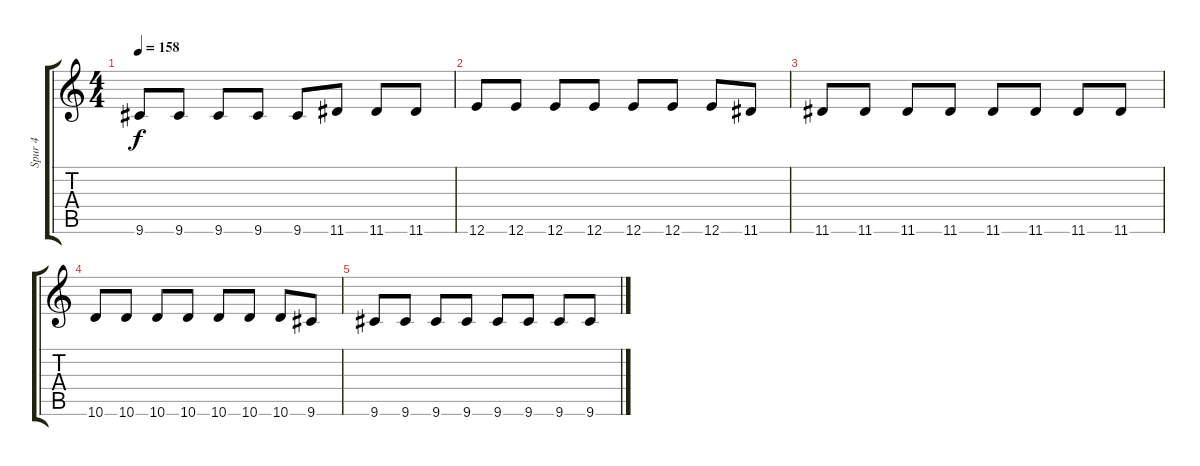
\track ("Spur 4" "Spur 4") {instrument distortionguitar}
\staff {score tabs}
\tuning (E4 B3 G3 D3 A2 E2) {hide}
\ts (4 4)
\tempo 158
\clef g2
\ks c
9.6.8{dy f} 9.6.8 9.6.8 9.6.8 9.6.8 11.6.8 11.6.8 11.6.8 |
12.6.8{instrument electricguitarmuted} 12.6.8 12.6.8 12.6.8 12.6.8 12.6.8 12.6.8 11.6.8 |
11.6.8 11.6.8 11.6.8 11.6.8 11.6.8 11.6.8 11.6.8 11.6.8 |
10.6.8 10.6.8 10.6.8 10.6.8 10.6.8 10.6.8 10.6.8 9.6.8 |
9.6.8 9.6.8 9.6.8 9.6.8 9.6.8 9.6.8 9.6.8 9.6.8
